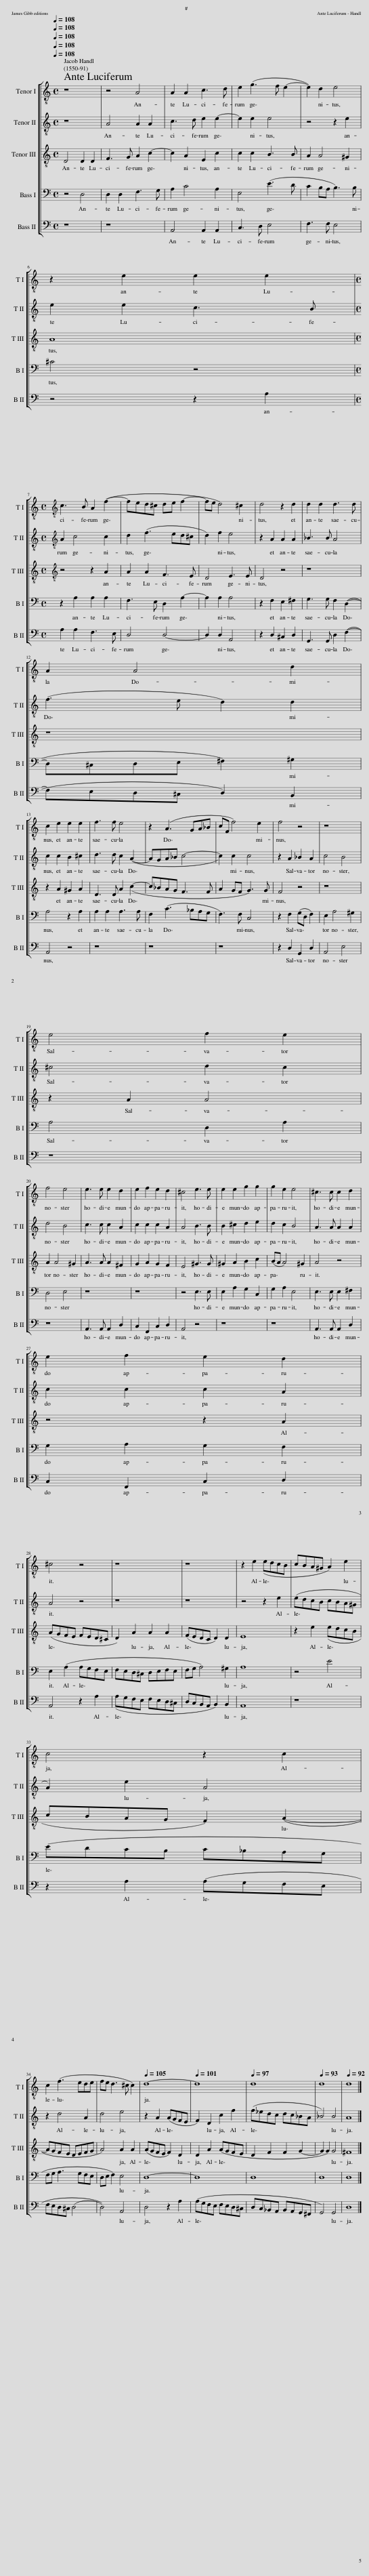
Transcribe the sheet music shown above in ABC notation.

X:1
%%score [ 1 2 3 4 5 ]
L:1/8
Q:1/4=108
M:4/4
I:linebreak $
K:C
V:1 treble-8
V:2 treble-8
V:3 treble-8
V:4 bass
V:5 bass
V:1
 z8 | z4 A4 | A2 A2 c3 d | e2 (g3 f e2- | e2) d2 e4 |$ %5
 z2 e2 e2 e2 |$[M:4/4][K:treble-8] c3 B A2 (f2- | fed^c de f2- | fe d4) ^c2 | d4 z2 d2 | %10
 d2 d2 d3 d |$ A2 A4 d2 |$ c2 e2 e2 e2 | f3 f e4 | z2 (A3 GA_B | %15
 cF f4) e2 | f4 z4 | z8 |$ e4 f2 e2 |$ f4 e4 | %20
 e3 e e2 d2 | e2 f2 e2 d2 | ^c4 e3 e | e2 e2 g2 g2 | g2 e2 e4 | %25
 ^c3 c c2 d2 |$ e2 f2 e2 d2 |$ ^c4 z4 | z8 | z8 | %30
 z2 e2 (edcB | cBA^G A2) e2 |$ c4 z2 c2 |$ c2 (f3 ede | fe d3 ^c c2) | %35
[Q:1/4=105] d8- |[Q:1/4=101] d8 |[Q:1/4=97] d8 |[Q:1/4=93] d8 |[Q:1/4=92] d8 |] %40
V:2
 z8 | A4 A2 A2 | c3 d e2 e2- | e2 e2 e4 | z4 z2 e2 |$ %5
 e2 e2 c3 B |$[M:4/4][K:treble-8] A2 c4 c2 | d2 (f3 ed^c | d2) f2 e4 | z2 A2 A2 A2 | %10
 _B3 B A4 |$ (f3 e d2) d2 |$ c2 c2 B2 ^c2 | d3 d c2 (A2- | AGA_B c4- | %15
 c2) c2 c4 | z2 A2 _B2 A2 | c4 B4 |$ ^c4 d2 c2 |$ d4 B4 | %20
 c3 c c2 A2 | c2 c2 c2 A2 | A4 B3 B | B2 ^c2 d2 e2 | d2 c2 B4 | %25
 A3 A A2 A2 |$ c2 c2 c2 A2 |$ A4 z4 | z8 | z8 | %30
 z4 z2 e2 | (edcB cBA^G |$ A2) e2 A4 |$ z2 d4 A2 | d4 e4 | %35
 z2 A2 (AGFE | F2) D2 c2 f2 | (f_edc dc_BA | _B4) B4 | A8 |] %40
V:3
 D4 D2 D2 | F3 G A2 c2- | c2 A2 E2 c2 | c2 c2 B3 B | A2 A4 ^G2 |$ %5
 A8 |$[M:4/4][K:treble-8] z4 z2 A2 | A2 A2 F3 E | D4 E3 E | D4 z4 | %10
 z8 |$ z8 |$ z2 A2 ^G2 A2 | D3 D A2 (c2- | c_BAG F3 F | %15
 A2 GF G3) G | F4 z4 | z8 |$ z2 A2 A4 |$ A2 A4 ^G2 | %20
 A3 A A2 ^F2 | G2 A2 G2 F2 | E4 ^G3 G | ^G2 A2 B2 c2 | (BA A4) ^G2 | %25
 A4 z4 |$ z4 z2 A2 |$ (AGFE FED^C | D2) A2 A2 A2 | (FEDC D2) D2 | %30
 E8 | z2 e2 (edcB |$ cBAG F2) (A2- |$ AGFE DEFG | A4) A2 A2 | %35
 (AGFE F2) D2 | D2 A2 (AGFE | D2 F2 F2 G2- | G2 G2) G4 | ^F8 |] %40
V:4
 z4 D,4 | D,2 D,2 F,3 G, | A,2 C4 A,2 | E,4 (E3 D | C2 B,A, B,3) B, |$ %5
 ^C4 z4 |$[M:4/4] z2 A,2 A,2 A,2 | F,3 E, D,2 A,2- | A,2 A,2 A,4 | z2 F,2 E,2 ^F,2 | %10
 G,3 G, F,2 (D,2- |$ D,^C,D,E, ^F,2) ^G,2 |$ A,4 z2 A,2 | A,2 A,2 A,3 A, | F,2 (C3 _B,A,G, | %15
 F,3) F, C,4 | z2 F,2 (G,D, F,2) | E,2 A,4 ^G,2 |$ A,4 D,2 A,2 |$ D,4 E,4 | %20
 z8 | z8 | z4 E,3 E, | E,2 A,2 G,2 C,2 | G,2 A,2 E,4 | %25
 E,3 E, E,2 ^F,2 |$ G,2 A,2 G,2 F,2 |$ E,2 (A,2 A,G,F,E, | F,E,D,^C, D,E,F,E, | F,G, A,4) ^G,2 | %30
 A,8 | z4 E4 |$ (EDCB, C_B,A,G, |$ F,G, A,3 G,F,E, | D,E, F,2) E,4 | %35
 D,8- | D,8 | D,8 | D,8 | D,8 |] %40
V:5
 z8 | z8 | A,,4 A,,2 A,,2 | C,3 D, E,4 | F,3 F, E,4 |$ %5
 z4 z2 A,2 |$[M:4/4] A,2 A,2 F,3 E, | D,4 D,4- | D,2 D,2 A,,4 | z2 D,2 ^C,2 D,2 | %10
 G,,3 G,, D,2 (F,2- |$ F,E,D,^C, D,2) B,,2 |$ A,,4 z4 | z8 | z8 | %15
 z8 | z2 D,2 G,,2 D,2 | A,,4 E,4 |$ z8 |$ z8 | %20
 A,,3 A,, A,,2 D,2 | C,2 F,,2 C,2 D,2 | A,,4 z4 | z8 | z8 | %25
 A,,3 A,, A,,2 D,2 |$ C,2 F,,2 C,2 D,2 |$ A,,4 z2 A,2 | (A,G,F,E, F,E,D,^C, | D,C,B,,A,, B,,2) B,,2 | %30
 A,,8 | z8 |$ z2 A,2 (A,G,F,E, |$ F,E,D,^C, (D,4 | D,4)) A,,4 | %35
 D,4 z2 A,2 | (A,G,F,E, F,E,D,^C, | D,C,_B,,A,, B,,A,,G,,^F,, | G,,4) G,,4 | D,8 |] %40
